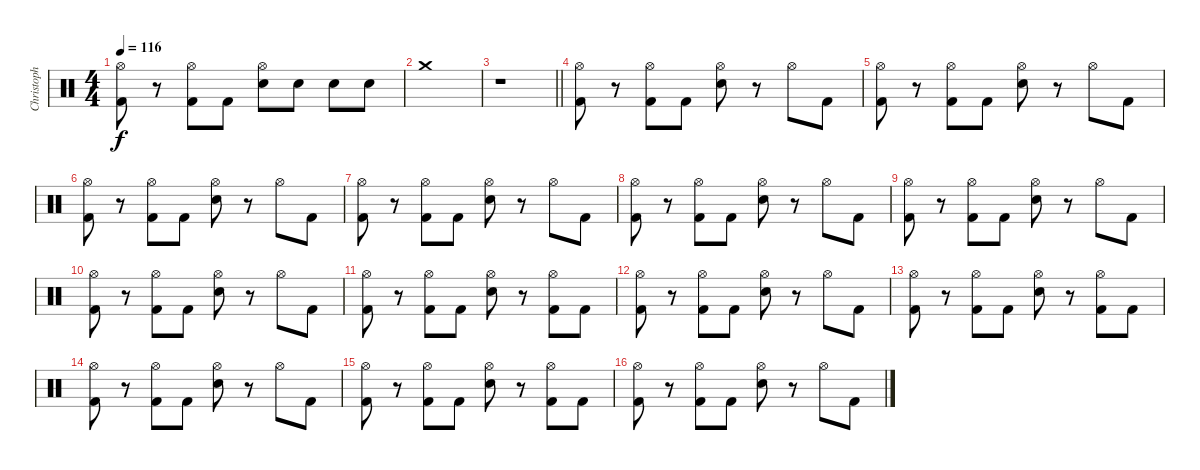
\track ("Christoph Schneider" "Christoph ") {instrument percussion}
\staff {score}
\articulation defaults
\ts (4 4)
\tempo 116
\clef neutral
\ks c
("Hi-Hat (open)" "Kick (hit) 2").8{dy f} r.8 ("Hi-Hat (open)" "Kick (hit) 2").8 "Kick (hit) 2".8 ("Hi-Hat (open)" "Snare (hit) 2").8 "Snare (hit) 2".8 "Snare (hit) 2".8 "Snare (hit) 2".8 |
"Crash medium (hit)".1 |
\barLineRight lightlight
r.1 |
("Hi-Hat (open)" "Kick (hit) 2").8 r.8 ("Hi-Hat (open)" "Kick (hit) 2").8 "Kick (hit) 2".8 ("Hi-Hat (open)" "Snare (hit) 2").8 r.8 "Hi-Hat (open)".8 "Kick (hit) 2".8 |
("Hi-Hat (open)" "Kick (hit) 2").8 r.8 ("Hi-Hat (open)" "Kick (hit) 2").8 "Kick (hit) 2".8 ("Hi-Hat (open)" "Snare (hit) 2").8 r.8 "Hi-Hat (open)".8 "Kick (hit) 2".8 |
("Hi-Hat (open)" "Kick (hit) 2").8 r.8 ("Hi-Hat (open)" "Kick (hit) 2").8 "Kick (hit) 2".8 ("Hi-Hat (open)" "Snare (hit) 2").8 r.8 "Hi-Hat (open)".8 "Kick (hit) 2".8 |
("Hi-Hat (open)" "Kick (hit) 2").8 r.8 ("Hi-Hat (open)" "Kick (hit) 2").8 "Kick (hit) 2".8 ("Hi-Hat (open)" "Snare (hit) 2").8 r.8 "Hi-Hat (open)".8 "Kick (hit) 2".8 |
("Hi-Hat (open)" "Kick (hit) 2").8 r.8 ("Hi-Hat (open)" "Kick (hit) 2").8 "Kick (hit) 2".8 ("Hi-Hat (open)" "Snare (hit) 2").8 r.8 "Hi-Hat (open)".8 "Kick (hit) 2".8 |
("Hi-Hat (open)" "Kick (hit) 2").8 r.8 ("Hi-Hat (open)" "Kick (hit) 2").8 "Kick (hit) 2".8 ("Hi-Hat (open)" "Snare (hit) 2").8 r.8 "Hi-Hat (open)".8 "Kick (hit) 2".8 |
("Hi-Hat (open)" "Kick (hit) 2").8 r.8 ("Hi-Hat (open)" "Kick (hit) 2").8 "Kick (hit) 2".8 ("Hi-Hat (open)" "Snare (hit) 2").8 r.8 "Hi-Hat (open)".8 "Kick (hit) 2".8 |
("Hi-Hat (open)" "Kick (hit) 2").8 r.8 ("Hi-Hat (open)" "Kick (hit) 2").8 "Kick (hit) 2".8 ("Hi-Hat (open)" "Snare (hit) 2").8 r.8 ("Hi-Hat (open)" "Kick (hit) 2").8 "Kick (hit) 2".8 |
("Hi-Hat (open)" "Kick (hit) 2").8 r.8 ("Hi-Hat (open)" "Kick (hit) 2").8 "Kick (hit) 2".8 ("Hi-Hat (open)" "Snare (hit) 2").8 r.8 "Hi-Hat (open)".8 "Kick (hit) 2".8 |
("Hi-Hat (open)" "Kick (hit) 2").8 r.8 ("Hi-Hat (open)" "Kick (hit) 2").8 "Kick (hit) 2".8 ("Hi-Hat (open)" "Snare (hit) 2").8 r.8 ("Hi-Hat (open)" "Kick (hit) 2").8 "Kick (hit) 2".8 |
("Hi-Hat (open)" "Kick (hit) 2").8 r.8 ("Hi-Hat (open)" "Kick (hit) 2").8 "Kick (hit) 2".8 ("Hi-Hat (open)" "Snare (hit) 2").8 r.8 "Hi-Hat (open)".8 "Kick (hit) 2".8 |
("Hi-Hat (open)" "Kick (hit) 2").8 r.8 ("Hi-Hat (open)" "Kick (hit) 2").8 "Kick (hit) 2".8 ("Hi-Hat (open)" "Snare (hit) 2").8 r.8 ("Hi-Hat (open)" "Kick (hit) 2").8 "Kick (hit) 2".8 |
("Hi-Hat (open)" "Kick (hit) 2").8 r.8 ("Hi-Hat (open)" "Kick (hit) 2").8 "Kick (hit) 2".8 ("Hi-Hat (open)" "Snare (hit) 2").8 r.8 "Hi-Hat (open)".8 "Kick (hit) 2".8
